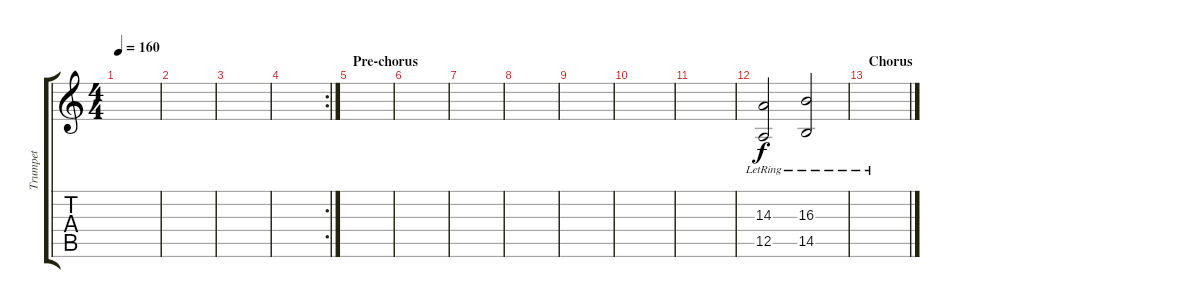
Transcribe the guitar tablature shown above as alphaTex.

\track ("Trumpet" "Trumpet") {instrument frenchhorn}
\staff {score tabs}
\tuning (E4 B3 G3 D3 A2 E2) {hide}
\ts (4 4)
\tempo 160
\clef g2
\ks c
|
|
|
\rc 2
|
\section ("" "Pre-chorus")
|
|
|
|
|
|
|
(14.3 12.5{lr}).2 (16.3 14.5{lr}).2 |
\section ("" "Chorus")
